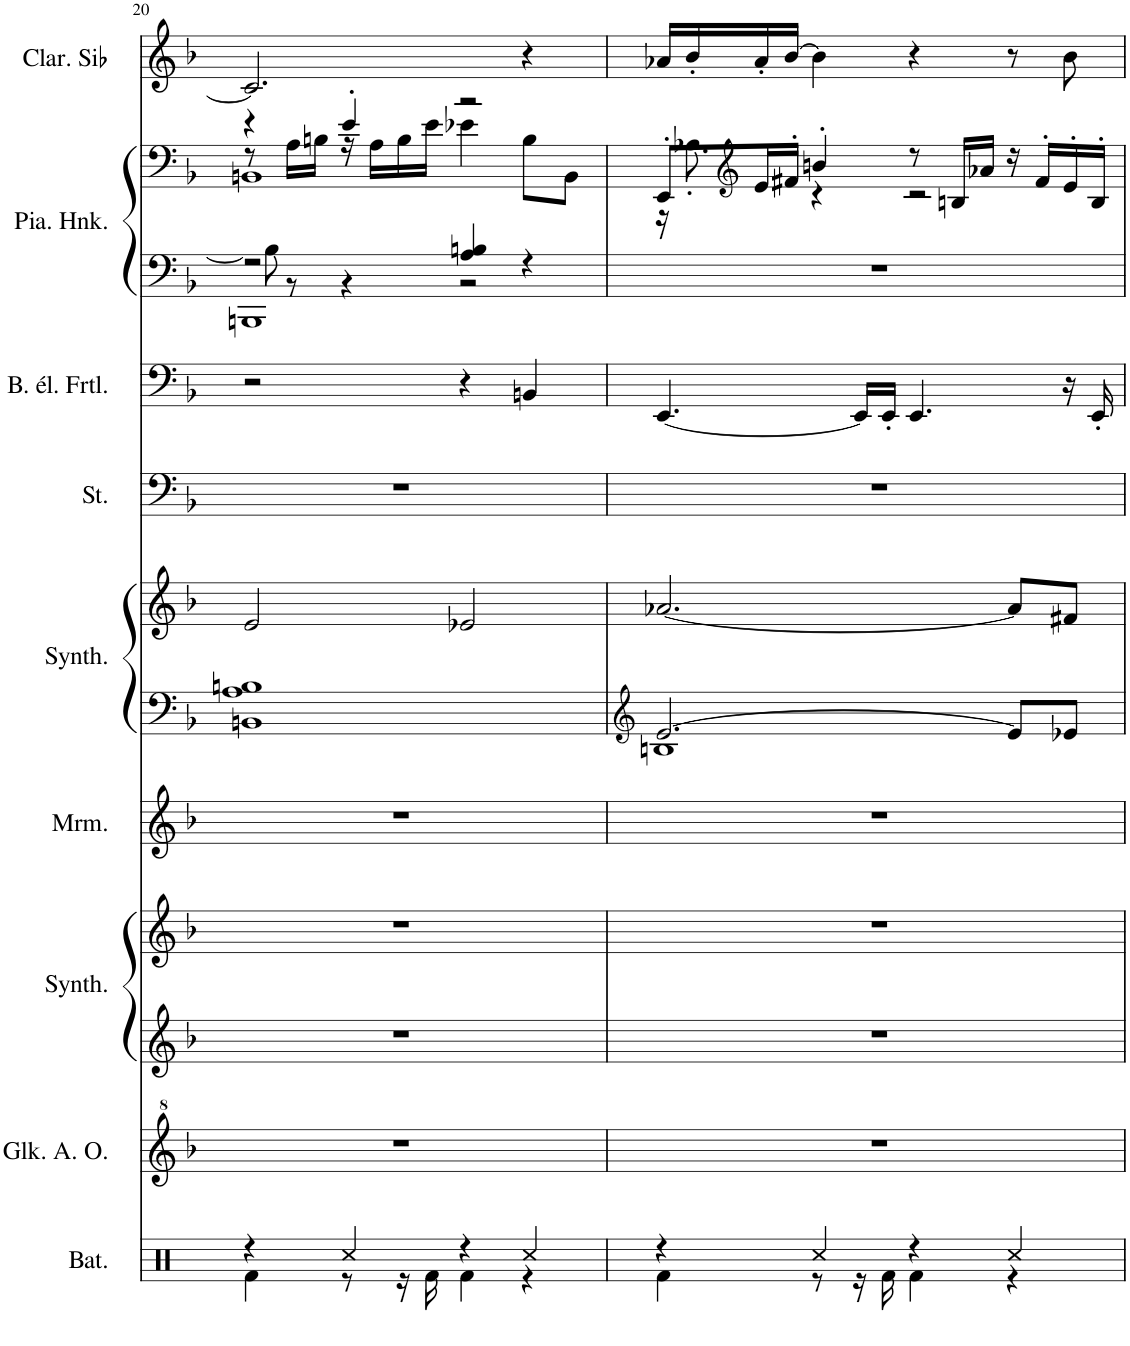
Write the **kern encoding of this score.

**kern	**kern	**kern	**kern	**kern	**kern	**kern	**kern	**kern	**kern	**kern	**kern
*part9	*part8	*part7	*part7	*part6	*part5	*part5	*part4	*part3	*part2	*part2	*part1
*staff12	*staff11	*staff10	*staff9	*staff8	*staff7	*staff6	*staff5	*staff4	*staff3	*staff2	*staff1
*I"Batterie	*I"Glockenspiel Alto Orff	*I"Synthétiseur de cuivres	*	*I"Marimba (double portée)	*I"Synthétiseur Pad	*	*I"Cordes	*I"Basse électrique fretless	*I"Piano Honky Tonk, We Are Th	*	*I"Clarinette en Sib
*I'Bat.	*I'Glk. A. O.	*I'Synth.	*	*I'Mrm.	*I'Synth.	*	*	*I'B. él. Frtl.	*I'Pia. Hnk.	*	*I'Clar. Sib
!!LO:PB:g=z
*clefX	*clefG^2	*clefG2	*clefG2	*clefG2	*clefF4	*clefG2	*clefF4	*clefF4	*clefF4	*clefF4	*clefG2
*	*	*	*	*	*	*	*	*Trd7c12	*	*	*Trd1c2
*k[]	*k[b-]	*k[b-]	*k[b-]	*k[b-]	*k[b-]	*k[b-]	*k[b-]	*k[b-]	*k[b-]	*k[b-]	*k[b-]
*M4/4	*M4/4	*M4/4	*M4/4	*M4/4	*M4/4	*M4/4	*M4/4	*M4/4	*M4/4	*M4/4	*M4/4
=20	=20	=20	=20	=20	=20	=20	=20	=20	=20	=20	=20
*^	*	*	*	*	*	*	*	*	*^	*^	*
*	*	*	*	*	*	*	*	*	*	*	*^	*	*^	*
4r	4Rf\	1r	1r	1r	1r	1BBn 1A 1Bn	2e/	1r	2r	2r	8B\]	1BBBn	4r	8r	1BBn	2.c#/]
.	.	.	.	.	.	.	.	.	.	.	8r	.	.	16A\LL	.	.
.	.	.	.	.	.	.	.	.	.	.	.	.	.	16Bn\JJ	.	.
4Rcc/	8r	.	.	.	.	.	.	.	.	.	4r	.	4e'/	16r	.	.
.	.	.	.	.	.	.	.	.	.	.	.	.	.	16A\LL	.	.
.	16r	.	.	.	.	.	.	.	.	.	.	.	.	16B\	.	.
.	16Rf\	.	.	.	.	.	.	.	.	.	.	.	.	16e\JJ	.	.
4r	4Rf\	.	.	.	.	.	2e-X/	.	4r	4A/ 4Bn/	2r	.	2r	4e-X\	.	.
4Rcc/	4r	.	.	.	.	.	.	.	4BBn/	4r	.	.	.	8B\L	.	4r
.	.	.	.	.	.	.	.	.	.	.	.	.	.	8BB\J	.	.
*	*	*	*	*	*	*	*	*	*	*v	*v	*v	*	*	*	*
*	*	*	*	*	*	*	*	*	*	*	*v	*v	*v	*
=21	=21	=21	=21	=21	=21	=21	=21	=21	=21	=21	=21	=21
*	*	*	*	*	*	*clefG2	*	*	*	*	*	*
*	*	*	*	*	*	*^	*	*	*	*	*^	*
4r	4Rf\	1r	1r	1r	1r	[2.e/	1Bn	[2.a-X/	1r	[4.EE/	1r	8EE'/L	16r	16a-X/LL
.	.	.	.	.	.	.	.	.	.	.	.	.	8.A-X'\	16b-'/
*	*	*	*	*	*	*	*	*	*	*	*	*clefG2	*	*
.	.	.	.	.	.	.	.	.	.	.	.	16e/L	.	16a-'/
.	.	.	.	.	.	.	.	.	.	.	.	16f#X'/JJ	.	[16b-/JJ
4Rcc/	8r	.	.	.	.	.	.	.	.	.	.	4bn'/	4r	4b-\]
.	16r	.	.	.	.	.	.	.	.	16EE/LL]	.	.	.	.
.	16Rf\	.	.	.	.	.	.	.	.	16EE'/JJ	.	.	.	.
4r	4Rf\	.	.	.	.	.	.	.	.	4.EE/	.	8r	2r	4r
.	.	.	.	.	.	.	.	.	.	.	.	16Bn/LL	.	.
.	.	.	.	.	.	.	.	.	.	.	.	16a-X/JJ	.	.
4Rcc/	4r	.	.	.	.	8e/L]	.	8a-/L]	.	.	.	16r	.	8r
.	.	.	.	.	.	.	.	.	.	.	.	16f#'/LL	.	.
.	.	.	.	.	.	8e-X/J	.	8f#X/J	.	16r	.	16e'/	.	8b-\
.	.	.	.	.	.	.	.	.	.	16EE'/	.	16B'/JJ	.	.
*v	*v	*	*	*	*	*v	*v	*	*	*	*	*v	*v	*
=	=	=	=	=	=	=	=	=	=	=	=
*-	*-	*-	*-	*-	*-	*-	*-	*-	*-	*-	*-
